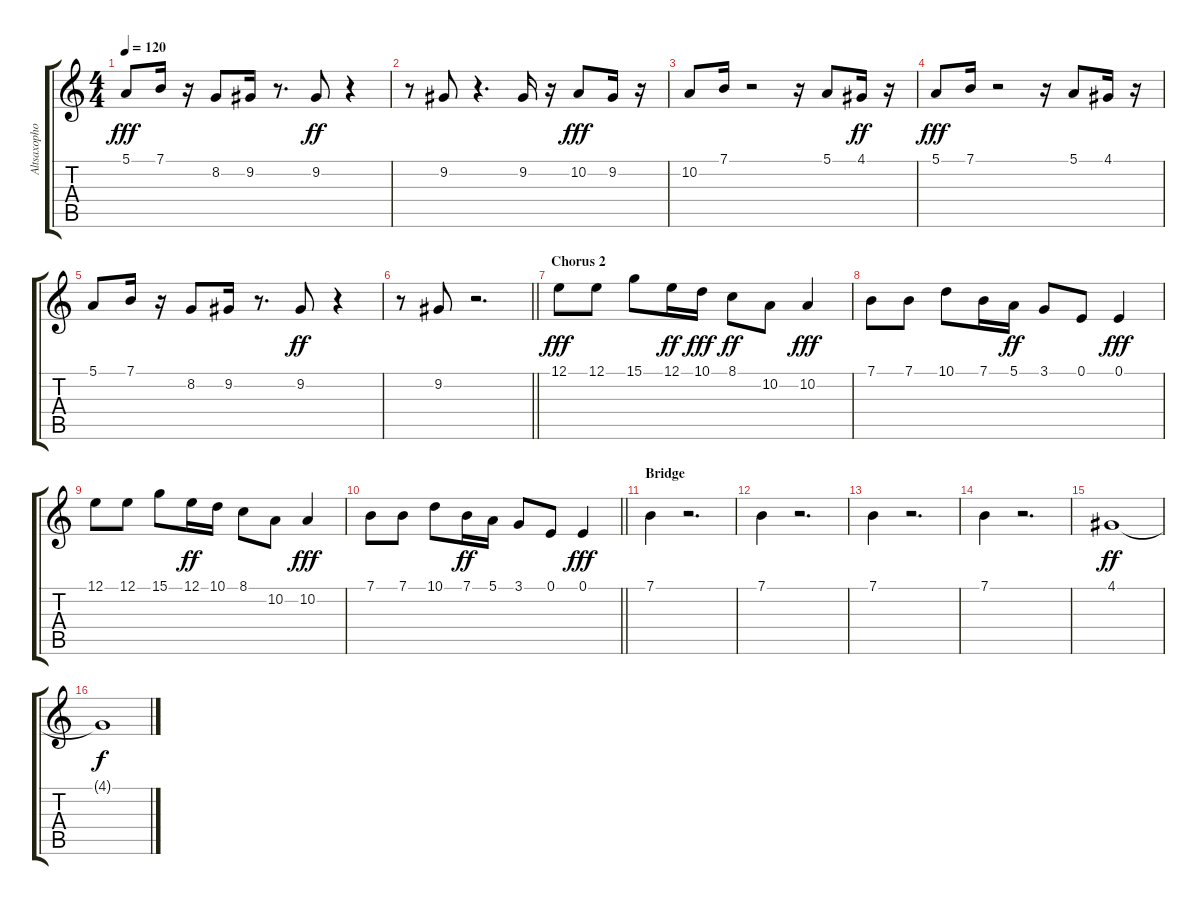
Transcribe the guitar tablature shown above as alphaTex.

\track ("Altsaxophon" "Altsaxopho") {instrument altosax}
\staff {score tabs}
\tuning (E4 B3 G3 D3 A2 E2) {hide}
\ts (4 4)
\tempo 120
\clef g2
\ks c
5.1.8{dy fff} 7.1.16 r.16 8.2.8 9.2.16 r.8{d} 9.2.8{dy ff} r.4 |
r.8 9.2.8 r.4{d} 9.2.16 r.16 10.2.8{dy fff} 9.2.16 r.16 |
10.2.8 7.1.16 r.2 r.16 5.1.8 4.1.16{dy ff} r.16 |
5.1.8{dy fff} 7.1.16 r.2 r.16 5.1.8 4.1.16 r.16 |
5.1.8 7.1.16 r.16 8.2.8 9.2.16 r.8{d} 9.2.8{dy ff} r.4 |
\barLineRight lightlight
r.8 9.2.8 r.2{d} |
\section ("" "Chorus 2")
12.1.8{dy fff} 12.1.8 15.1.8 12.1.16{dy ff} 10.1.16{dy fff} 8.1.8{dy ff} 10.2.8 10.2.4{dy fff} |
7.1.8 7.1.8 10.1.8 7.1.16 5.1.16{dy ff} 3.1.8 0.1.8 0.1.4{dy fff} |
12.1.8 12.1.8 15.1.8 12.1.16{dy ff} 10.1.16 8.1.8 10.2.8 10.2.4{dy fff} |
\barLineRight lightlight
7.1.8 7.1.8 10.1.8 7.1.16{dy ff} 5.1.16 3.1.8 0.1.8 0.1.4{dy fff} |
\section ("" "Bridge")
7.1.4 r.2{d} |
7.1.4 r.2{d} |
7.1.4 r.2{d} |
7.1.4 r.2{d} |
4.1.1{dy ff} |
4.1{t}.1{dy f}
